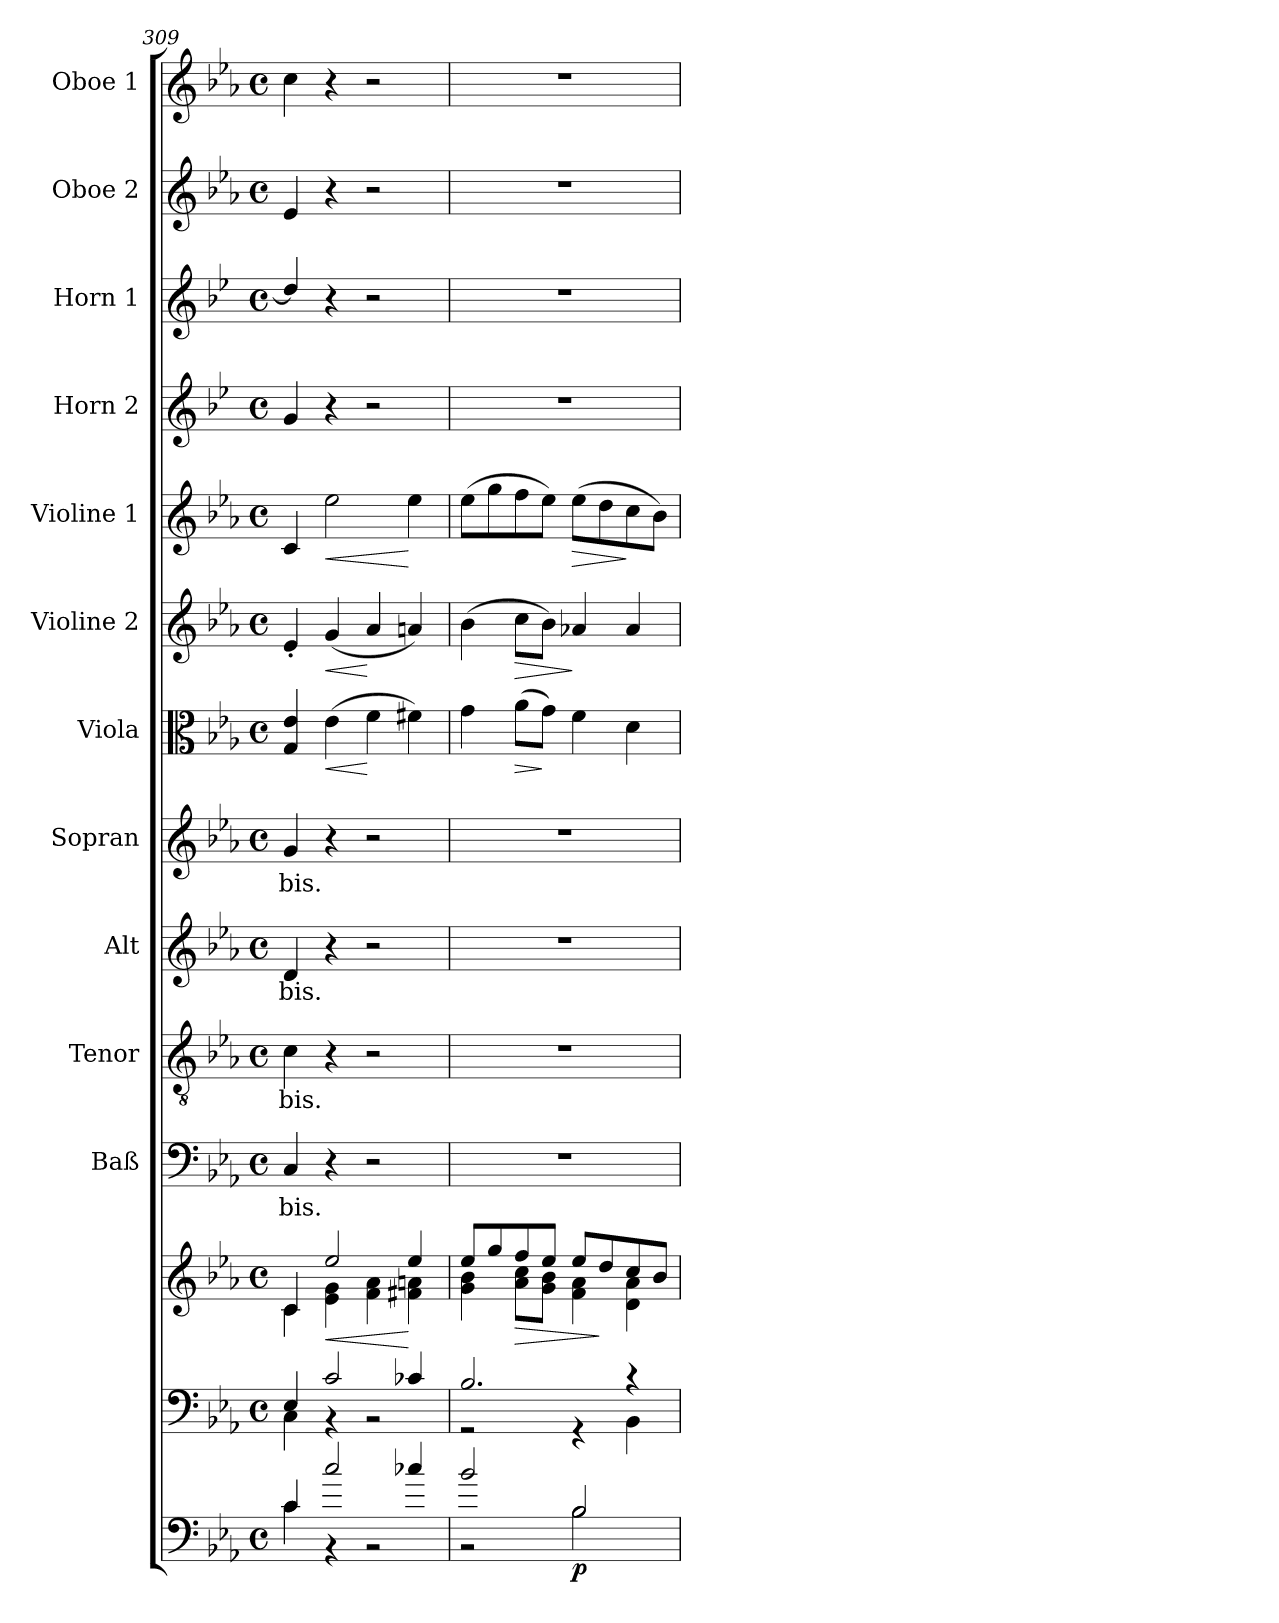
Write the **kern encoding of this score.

**kern	**dynam	**kern	**kern	**dynam	**kern	**text	**kern	**text	**kern	**text	**kern	**text	**kern	**dynam	**kern	**dynam	**kern	**dynam	**kern	**kern	**kern	**kern
*part13	*part13	*part12	*part12	*part12	*part11	*part11	*part10	*part10	*part9	*part9	*part8	*part8	*part7	*part7	*part6	*part6	*part5	*part5	*part4	*part3	*part2	*part1
*staff14	*staff14	*staff13	*staff12	*staff12/13	*staff11	*staff11	*staff10	*staff10	*staff9	*staff9	*staff8	*staff8	*staff7	*staff7	*staff6	*staff6	*staff5	*staff5	*staff4	*staff3	*staff2	*staff1
*	*	*	*	*	*I"Baß	*	*I"Tenor	*	*I"Alt	*	*I"Sopran	*	*I"Viola	*	*I"Violine 2	*	*I"Violine 1	*	*I"Horn 2	*I"Horn 1	*I"Oboe 2	*I"Oboe 1
*	*	*	*	*	*I'Baß	*	*I'Ten	*	*I'Alt	*	*I'Sop	*	*I'Vla.	*	*I'Vln. 2	*	*I'Vln. 1	*	*I'Hrn. 2	*I'Hrn. 1	*I'Ob. 2	*I'Ob. 1
*clefF4	*	*clefF4	*clefG2	*	*clefF4	*	*clefGv2	*	*clefG2	*	*clefG2	*	*clefC3	*	*clefG2	*	*clefG2	*	*clefG2	*clefG2	*clefG2	*clefG2
*ITrd7c12	*	*	*	*	*	*	*	*	*	*	*	*	*	*	*	*	*	*	*ITrd4c7	*ITrd4c7	*	*
*k[b-e-a-]	*	*k[b-e-a-]	*k[b-e-a-]	*	*k[b-e-a-]	*	*k[b-e-a-]	*	*k[b-e-a-]	*	*k[b-e-a-]	*	*k[b-e-a-]	*	*k[b-e-a-]	*	*k[b-e-a-]	*	*k[b-e-a-]	*k[b-e-a-]	*k[b-e-a-]	*k[b-e-a-]
*E-:	*	*E-:	*E-:	*	*E-:	*	*E-:	*	*E-:	*	*E-:	*	*E-:	*	*E-:	*	*E-:	*	*E-:	*E-:	*E-:	*E-:
*M4/4	*	*M4/4	*M4/4	*	*M4/4	*	*M4/4	*	*M4/4	*	*M4/4	*	*M4/4	*	*M4/4	*	*M4/4	*	*M4/4	*M4/4	*M4/4	*M4/4
*met(c)	*	*met(c)	*met(c)	*	*met(c)	*	*met(c)	*	*met(c)	*	*met(c)	*	*met(c)	*	*met(c)	*	*met(c)	*	*met(c)	*met(c)	*met(c)	*met(c)
=309	=309	=309	=309	=309	=309	=309	=309	=309	=309	=309	=309	=309	=309	=309	=309	=309	=309	=309	=309	=309	=309	=309
*^	*	*^	*^	*	*	*	*	*	*	*	*	*	*	*	*	*	*	*	*	*	*	*
!	!	!	!	!	!	!	!	!	!LO:LY:b	!	!LO:LY:b	!	!LO:LY:b	!	!LO:LY:b	!	!	!	!	!	!	!	!	!	!
4C/	4C\	.	4E-/	4C\	4c/	4c\	.	4C/	-bis.	4c\	-bis.	4d/	-bis.	4g/	-bis.	4G/ 4e-/	.	4e-'</	.	4c/	.	4c/	4g/]	4e-/	4cc\
!	!	!	!	!	!	!	!LO:HP:b	!	!	!	!	!	!	!	!	!	!LO:HP:b	!	!LO:HP:b	!	!LO:HP:b	!	!	!	!
2c/	4rBB	.	2c/	4r	2ee-/	4e-\ 4g\	<	4r	.	4r	.	4r	.	4r	.	(>4e-\	<	(<4g/	<	2ee-\	<	4r	4r	4r	4r
.	2rBB	.	.	2r	.	4f\ 4a-\	.	2r	.	2r	.	2r	.	2r	.	4f\	[	4a-/	[	.	.	2r	2r	2r	2r
4c-X/	.	.	4c-X/	.	4ee-/	4f#X\ 4an\	[	.	.	.	.	.	.	.	.	4f#X\)	.	4an/)	.	4ee-\	[	.	.	.	.
=310	=310	=310	=310	=310	=310	=310	=310	=310	=310	=310	=310	=310	=310	=310	=310	=310	=310	=310	=310	=310	=310	=310	=310	=310	=310
2B-/	2rBB	.	2.B-/	2r	8ee-/L	4g\ 4b-\	.	1r	.	1r	.	1r	.	1r	.	4g\	.	(>4b-\	.	(>8ee-\L	.	1r	1r	1r	1r
.	.	.	.	.	8gg/	.	.	.	.	.	.	.	.	.	.	.	.	.	.	8gg\	.	.	.	.	.
!	!	!	!	!	!	!	!LO:HP:b	!	!	!	!	!	!	!	!	!	!LO:HP:b	!	!LO:HP:b	!	!	!	!	!	!
.	.	.	.	.	8ff/	8a-\ 8cc\L	>	.	.	.	.	.	.	.	.	(>8a-\L	>	8cc\L	>	8ff\	.	.	.	.	.
.	.	.	.	.	8ee-/J	8g\ 8b-\J	.	.	.	.	.	.	.	.	.	8g\J)	]	8b-\J)	.	8ee-\J)	.	.	.	.	.
!	!	!LO:DY:b	!	!	!	!	!	!	!	!	!	!	!	!	!	!	!	!	!	!	!LO:HP:b	!	!	!	!
2BB-/	2BB-\	p	.	4r	8ee-/L	4f\ 4a-\	.	.	.	.	.	.	.	.	.	4f\	.	4a-X/	]	(>8ee-\L	>	.	.	.	.
.	.	.	.	.	8dd/	.	]	.	.	.	.	.	.	.	.	.	.	.	.	8dd\	.	.	.	.	.
.	.	.	4rc	4BB-\	8cc/	4d\ 4a-\	.	.	.	.	.	.	.	.	.	4d\	.	4a-/	.	8cc\	]	.	.	.	.
.	.	.	.	.	8b-/J	.	.	.	.	.	.	.	.	.	.	.	.	.	.	8b-\J)	.	.	.	.	.
*v	*v	*	*	*	*	*	*	*	*	*	*	*	*	*	*	*	*	*	*	*	*	*	*	*	*
*	*	*v	*v	*	*	*	*	*	*	*	*	*	*	*	*	*	*	*	*	*	*	*	*	*
*	*	*	*v	*v	*	*	*	*	*	*	*	*	*	*	*	*	*	*	*	*	*	*	*
=	=	=	=	=	=	=	=	=	=	=	=	=	=	=	=	=	=	=	=	=	=	=
*-	*-	*-	*-	*-	*-	*-	*-	*-	*-	*-	*-	*-	*-	*-	*-	*-	*-	*-	*-	*-	*-	*-
